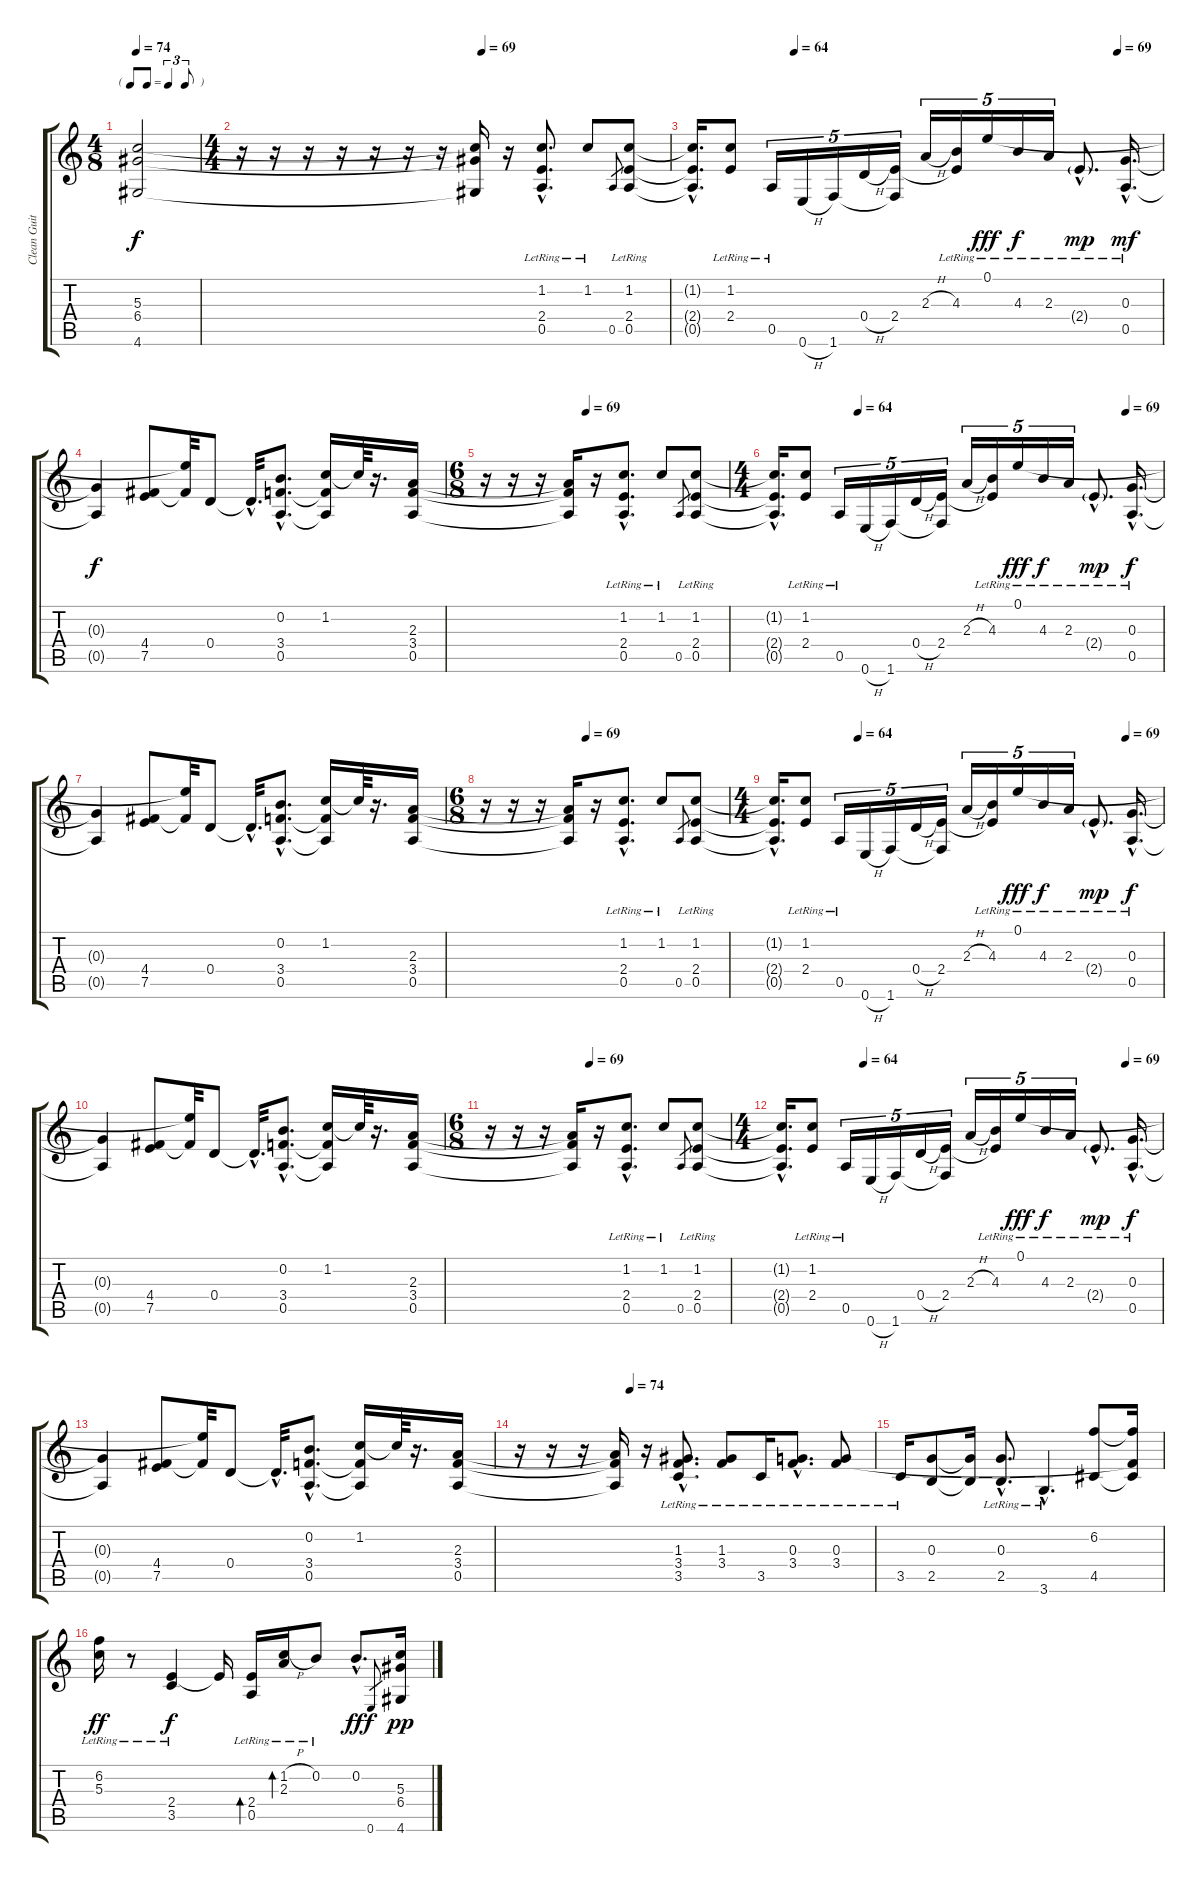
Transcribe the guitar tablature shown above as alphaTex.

\track ("Clean Guitar" "Clean Guit") {instrument electricguitarjazz}
\staff {score tabs}
\tuning (E4 B3 G3 D3 A2 E2) {hide}
\ts (4 8)
\tf triplet8th
\tempo 74
\clef g2
\ks c
(5.3{t} 6.4{t} 4.6{t}).2{dy f} |
\ts (4 4)
\tempo (69 0.5625)
r.16 r.16 r.16 r.16 r.16 r.16 r.16 (5.3{t} 6.4{t} 4.6{t}).16 r.16 (1.2{hac lr} 2.4{hac lr} 0.5{hac lr}).8{d volume 9} 1.2{lr}.8{volume 11} 0.5.8{gr} (1.2{lr} 2.4{lr} 0.5{lr}).8{volume 12} |
\tempo (64 0.21875)
\tempo (69 0.90625)
(1.2{hac t} 2.4{hac t} 0.5{hac t}).16{d} (1.2{lr} 2.4{lr}).8{volume 13} 0.5{lr}.16{tu (5 4) volume 15} 0.6{h}.16{tu (5 4)} 1.6.16{tu (5 4)} 0.4{h}.16{tu (5 4)} (2.4 1.6{t}).16{tu (5 4)} 2.3{h}.16{tu (5 4)} (4.3{lr} 2.4{t}).16{tu (5 4)} 0.1{lr}.16{tu (5 4) dy fff} 4.3{lr}.16{tu (5 4) dy f} 2.3{lr}.16{tu (5 4)} 2.4{g hac lr}.8{d dy mp} (0.3{hac lr} 0.5{hac lr}).16{d dy mf volume 16} |
(0.3{t} 0.5{t}).4{dy f} (4.4 7.5).8 (0.1{t} 4.4{t}).32 0.4.8 0.4{hac t}.32{d} (0.2{hac} 3.4{hac} 0.5{hac}).8{d} (1.2 3.4{t} 0.5{t}).16 1.2{t}.64 r.16{d} (2.3 3.4 0.5).16 |
\ts (6 8)
\tempo (69 0.4166666666666667)
r.16 r.16 r.16 (2.3{t} 3.4{t} 0.5{t}).16 r.16 (1.2{hac lr} 2.4{hac lr} 0.5{hac lr}).8{d} 1.2{lr}.8 0.5.8{gr} (1.2{lr} 2.4{lr} 0.5{lr}).8 |
\ts (4 4)
\tempo (64 0.21875)
\tempo (69 0.90625)
(1.2{hac t} 2.4{hac t} 0.5{hac t}).16{d} (1.2{lr} 2.4{lr}).8 0.5{lr}.16{tu (5 4)} 0.6{h}.16{tu (5 4)} 1.6.16{tu (5 4)} 0.4{h}.16{tu (5 4)} (2.4 1.6{t}).16{tu (5 4)} 2.3{h}.16{tu (5 4)} (4.3{lr} 2.4{t}).16{tu (5 4)} 0.1{lr}.16{tu (5 4) dy fff} 4.3{lr}.16{tu (5 4) dy f} 2.3{lr}.16{tu (5 4)} 2.4{g hac lr}.8{d dy mp} (0.3{hac lr} 0.5{hac lr}).16{d dy f} |
(0.3{t} 0.5{t}).4 (4.4 7.5).8 (0.1{t} 4.4{t}).32 0.4.8 0.4{hac t}.32{d} (0.2{hac} 3.4{hac} 0.5{hac}).8{d} (1.2 3.4{t} 0.5{t}).16 1.2{t}.64 r.16{d} (2.3 3.4 0.5).16 |
\ts (6 8)
\tempo (69 0.4166666666666667)
r.16 r.16 r.16 (2.3{t} 3.4{t} 0.5{t}).16 r.16 (1.2{hac lr} 2.4{hac lr} 0.5{hac lr}).8{d} 1.2{lr}.8 0.5.8{gr} (1.2{lr} 2.4{lr} 0.5{lr}).8 |
\ts (4 4)
\tempo (64 0.21875)
\tempo (69 0.90625)
(1.2{hac t} 2.4{hac t} 0.5{hac t}).16{d} (1.2{lr} 2.4{lr}).8 0.5{lr}.16{tu (5 4)} 0.6{h}.16{tu (5 4)} 1.6.16{tu (5 4)} 0.4{h}.16{tu (5 4)} (2.4 1.6{t}).16{tu (5 4)} 2.3{h}.16{tu (5 4)} (4.3{lr} 2.4{t}).16{tu (5 4)} 0.1{lr}.16{tu (5 4) dy fff} 4.3{lr}.16{tu (5 4) dy f} 2.3{lr}.16{tu (5 4)} 2.4{g hac lr}.8{d dy mp} (0.3{hac lr} 0.5{hac lr}).16{d dy f} |
(0.3{t} 0.5{t}).4 (4.4 7.5).8 (0.1{t} 4.4{t}).32 0.4.8 0.4{hac t}.32{d} (0.2{hac} 3.4{hac} 0.5{hac}).8{d} (1.2 3.4{t} 0.5{t}).16 1.2{t}.64 r.16{d} (2.3 3.4 0.5).16 |
\ts (6 8)
\tempo (69 0.4166666666666667)
r.16 r.16 r.16 (2.3{t} 3.4{t} 0.5{t}).16 r.16 (1.2{hac lr} 2.4{hac lr} 0.5{hac lr}).8{d} 1.2{lr}.8 0.5.8{gr} (1.2{lr} 2.4{lr} 0.5{lr}).8 |
\ts (4 4)
\tempo (64 0.21875)
\tempo (69 0.90625)
(1.2{hac t} 2.4{hac t} 0.5{hac t}).16{d} (1.2{lr} 2.4{lr}).8 0.5{lr}.16{tu (5 4)} 0.6{h}.16{tu (5 4)} 1.6.16{tu (5 4)} 0.4{h}.16{tu (5 4)} (2.4 1.6{t}).16{tu (5 4)} 2.3{h}.16{tu (5 4)} (4.3{lr} 2.4{t}).16{tu (5 4)} 0.1{lr}.16{tu (5 4) dy fff} 4.3{lr}.16{tu (5 4) dy f} 2.3{lr}.16{tu (5 4)} 2.4{g hac lr}.8{d dy mp} (0.3{hac lr} 0.5{hac lr}).16{d dy f} |
(0.3{t} 0.5{t}).4 (4.4 7.5).8 (0.1{t} 4.4{t}).32 0.4.8 0.4{hac t}.32{d} (0.2{hac} 3.4{hac} 0.5{hac}).8{d} (1.2 3.4{t} 0.5{t}).16 1.2{t}.64 r.16{d} (2.3 3.4 0.5).16 |
\tempo (74 0.3125)
r.16 r.16 r.16 (2.3{t} 3.4{t} 0.5{t}).16 r.16 (1.3{hac lr} 3.4{hac lr} 3.5{hac lr}).8{d} (1.3{lr} 3.4{lr}).8 3.5{lr}.16 (0.3{hac lr} 3.4{lr}).8{d} (0.3{lr} 3.4{lr}).8 |
3.5{lr}.16 (0.3 2.5).8 (0.3{t} 2.5{t}).16 (0.3{hac lr} 2.5{hac lr}).8{d} 3.6{hac lr}.4{d} (6.2 4.5).8 (6.2{t} 3.4{t} 4.5{t}).16 |
(6.2{lr} 5.3{lr}).16{dy ff} r.8 (2.4 3.5{lr}).4{dy f} 2.4{t}.16 (2.4{lr} 0.5{lr}).16{bd 480} (1.2{h} 2.3{lr}).16{bd 480} 0.2{lr}.8 0.2{hac}.8{d dy ff} 0.6.8{gr dy f} (5.3 6.4 4.6).16{dy pp}
